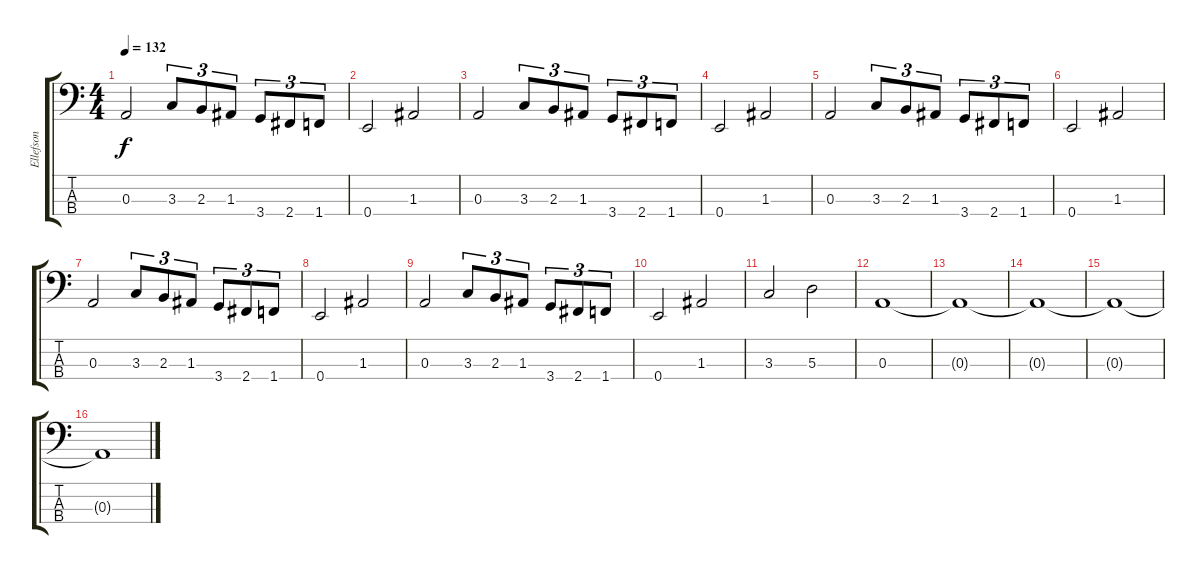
\track ("Ellefson" "Ellefson") {instrument electricbasspick}
\staff {score tabs}
\tuning (G2 D2 A1 E1) {hide}
\ts (4 4)
\tempo 132
\clef f4
\ks c
0.3.2{dy f} 3.3.8{tu (3 2)} 2.3.8{tu (3 2)} 1.3.8{tu (3 2)} 3.4.8{tu (3 2)} 2.4.8{tu (3 2)} 1.4.8{tu (3 2)} |
0.4.2 1.3.2 |
0.3.2 3.3.8{tu (3 2)} 2.3.8{tu (3 2)} 1.3.8{tu (3 2)} 3.4.8{tu (3 2)} 2.4.8{tu (3 2)} 1.4.8{tu (3 2)} |
0.4.2 1.3.2 |
0.3.2 3.3.8{tu (3 2)} 2.3.8{tu (3 2)} 1.3.8{tu (3 2)} 3.4.8{tu (3 2)} 2.4.8{tu (3 2)} 1.4.8{tu (3 2)} |
0.4.2 1.3.2 |
0.3.2 3.3.8{tu (3 2)} 2.3.8{tu (3 2)} 1.3.8{tu (3 2)} 3.4.8{tu (3 2)} 2.4.8{tu (3 2)} 1.4.8{tu (3 2)} |
0.4.2 1.3.2 |
0.3.2 3.3.8{tu (3 2)} 2.3.8{tu (3 2)} 1.3.8{tu (3 2)} 3.4.8{tu (3 2)} 2.4.8{tu (3 2)} 1.4.8{tu (3 2)} |
0.4.2 1.3.2 |
3.3.2 5.3.2 |
0.3.1 |
0.3{t}.1 |
0.3{t}.1 |
0.3{t}.1 |
0.3{t}.1
